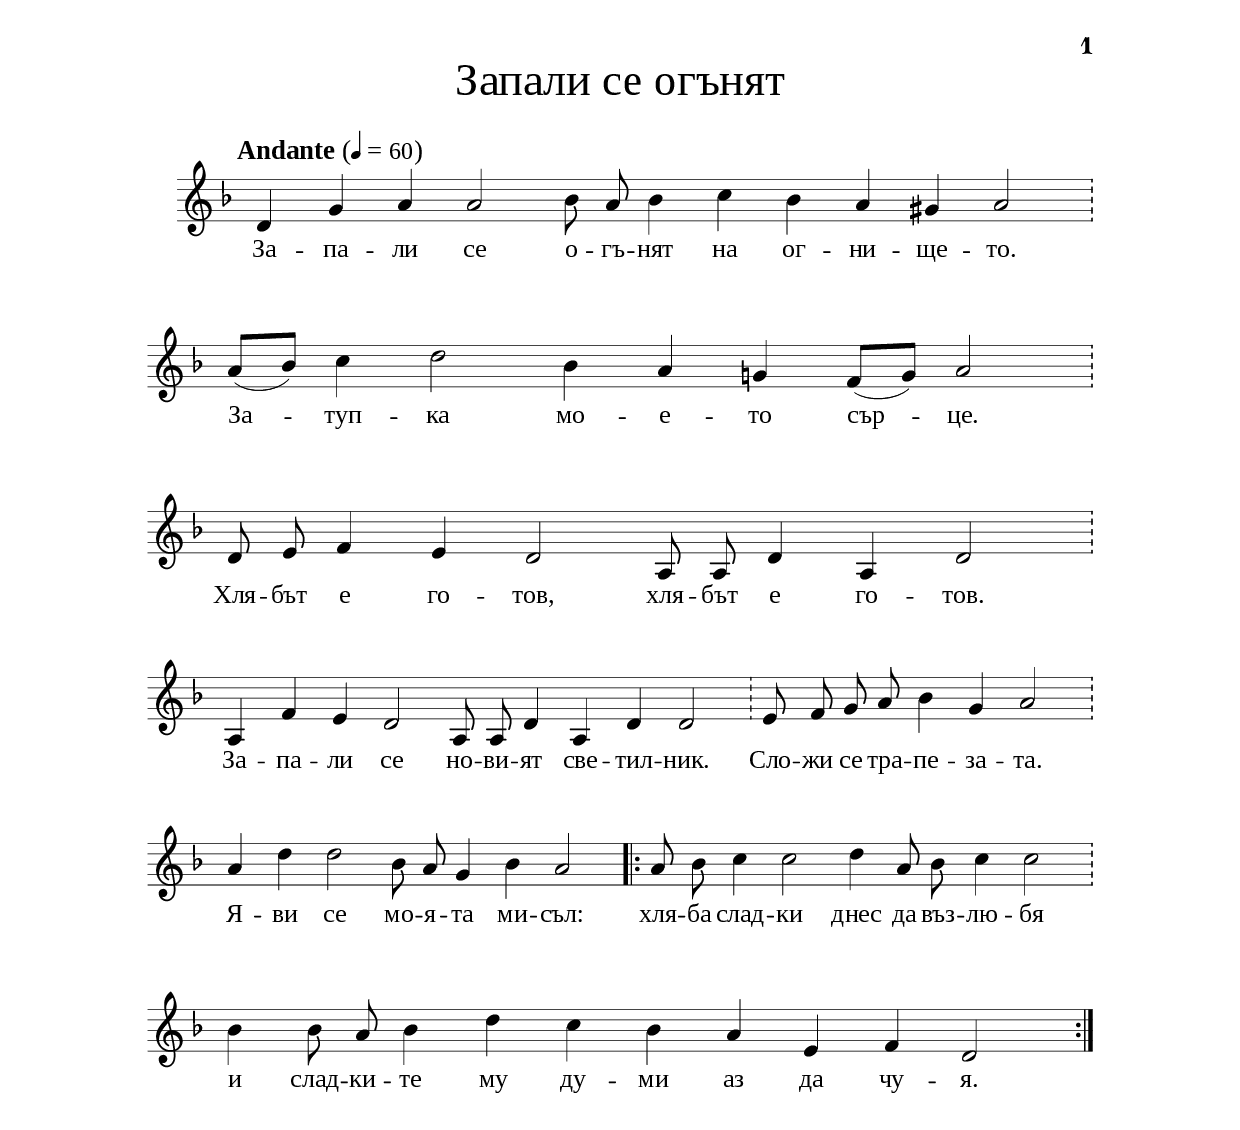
\version "2.24.4"

% include paper part and global functions
\include "include/globals.ily"

\bookpart {
  \label #'ref097
  \tocItem \markup "Запали се огънят"
  \include "include/bookpart-paper.ily"
  \score {
    \include "include/score-layout.ily"

    \new Voice \absolute  {
      \clef treble
      \key d \minor
      \tempoFunc "Andante" 4 "60"
      \omit Score.TimeSignature
      \cadenzaOn % allows custom bar lines
      \autoBeamOff

      d'4 g'4 a' a'2 bes'8 a' bes'4 c'' bes' a'4 gis' a'2 \bar"!" \break

      a'8 [( bes' )]  c''4 d''2  bes'4 a' g' f'8 [( g' )]  a'2 \bar"!" \break

      d'8 e' f'4 e' d'2 a8 a d'4 a d'2 \bar"!" \break

      a4  f'4 e' d'2 a8 a d'4 a d'4 d'2  \bar"!"

      e'8 f' g' a' bes'4 g' a'2 \bar"!" \break

      a'4 d''4 d''2 bes'8 a' g'4 bes'4 a'2

      \bar ".|:" a'8 bes' c''4 c''2 d''4 a'8 bes' c''4 c''2  \bar "!"\break

      bes'4  bes'8 a' bes'4 d''  c''4 bes' a' e' f'4 d'2 \bar ":|."
    }

    \addlyrics {
      За -- па --
      ли се о -- гъ -- нят на ог -- ни -- ще -- то.
      За -- туп -- ка мо -- е -- то сър -- це. Хля --
      бът е го -- тов, хля -- бът е го -- тов. За --
      па -- ли се но -- ви -- ят све -- тил -- ник.
      Сло -- жи се тра -- пе -- за -- та. Я -- ви се
      мо -- я -- та ми -- съл: хля -- ба слад -- ки
      днес да въз -- лю -- бя и слад -- ки -- те му
      ду -- ми аз да чу -- я.
    }

    \header {
      title = \titleFunc #'ref_desc_9 "Запали се огънят" "Zapali se ogănjat"
    }

    \midi{}

  } % score

} % bookpart
